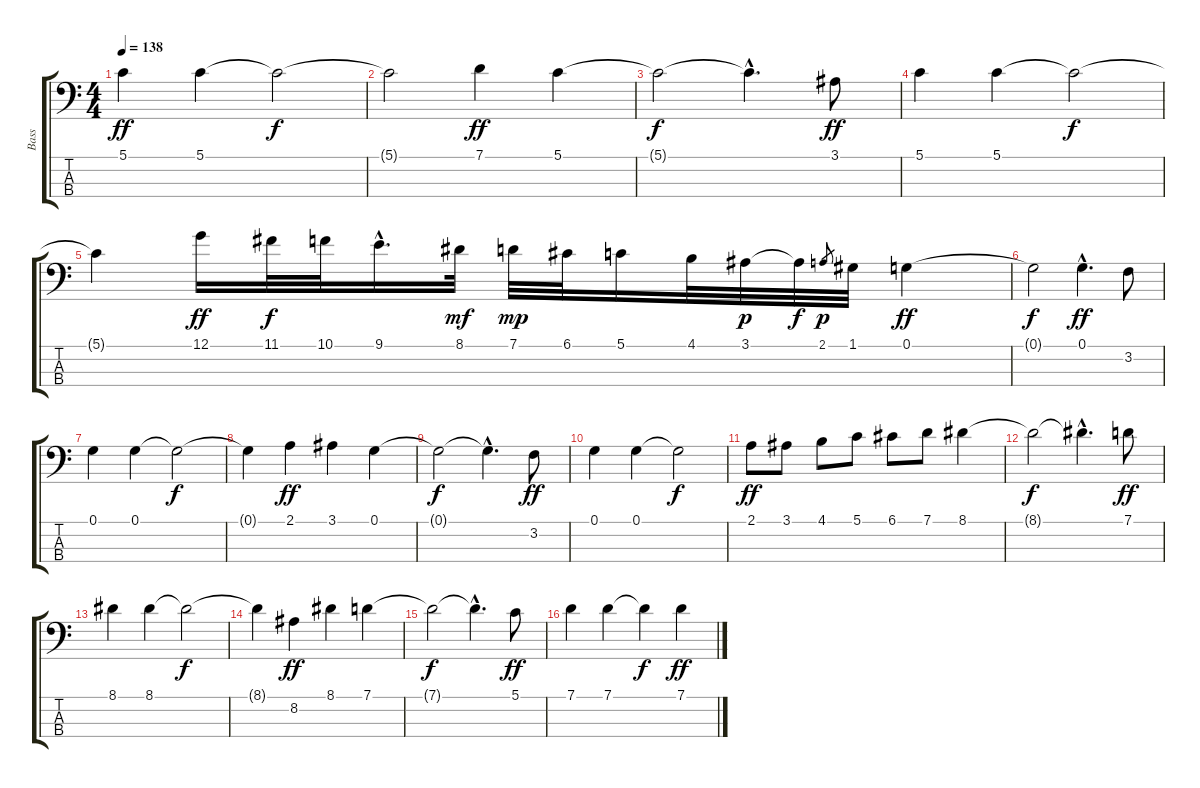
\track ("Bass" "Bass") {instrument electricbasspick}
\staff {score tabs}
\tuning (G2 D2 A1 E1) {hide}
\ts (4 4)
\tempo 138
\clef f4
\ks c
5.1.4{dy ff} 5.1.4 5.1{t}.2{dy f} |
5.1{t}.2 7.1.4{dy ff} 5.1.4 |
5.1{t}.2{dy f} 5.1{hac t}.4{d} 3.1.8{dy ff} |
5.1.4 5.1.4 5.1{t}.2{dy f} |
5.1{t}.4 12.1.16{dy ff} 11.1.32{dy f} 10.1.32 9.1{hac}.16{d} 8.1.32{dy mf} 7.1.32{dy mp} 6.1.32 5.1.16 4.1.32 3.1.32{dy p} 3.1{t}.32{dy f} 2.1.8{gr dy p} 1.1.32 0.1.4{dy ff} |
0.1{t}.2{dy f} 0.1{hac}.4{d dy ff} 3.2.8 |
0.1.4 0.1.4 0.1{t}.2{dy f} |
0.1{t}.4 2.1.4{dy ff} 3.1.4 0.1.4 |
0.1{t}.2{dy f} 0.1{hac t}.4{d} 3.2.8{dy ff} |
0.1.4 0.1.4 0.1{t}.2{dy f} |
2.1.8{dy ff} 3.1.8 4.1.8 5.1.8 6.1.8 7.1.8 8.1.4 |
8.1{t}.2{dy f} 8.1{hac t}.4{d} 7.1.8{dy ff} |
8.1.4 8.1.4 8.1{t}.2{dy f} |
8.1{t}.4 8.2.4{dy ff} 8.1.4 7.1.4 |
7.1{t}.2{dy f} 7.1{hac t}.4{d} 5.1.8{dy ff} |
7.1.4 7.1.4 7.1{t}.4{dy f} 7.1.4{dy ff}
